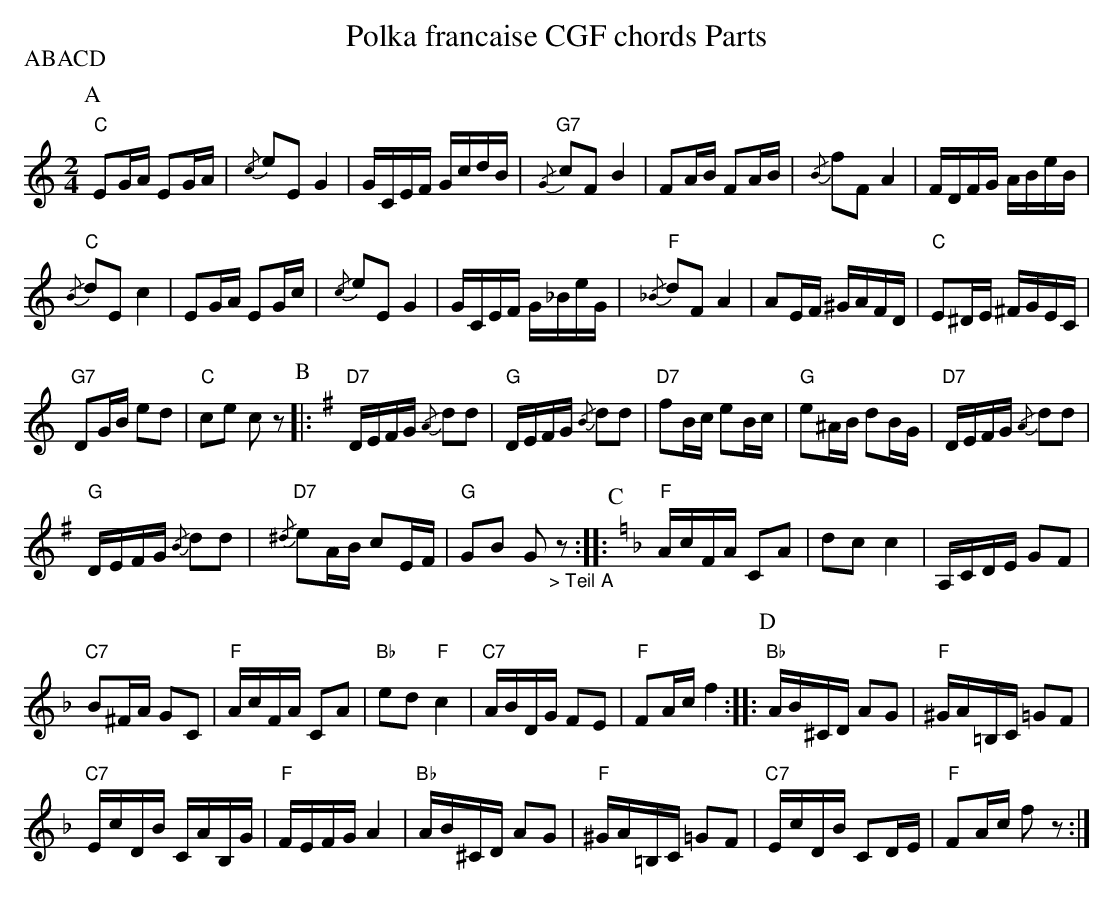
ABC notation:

X:1
T:Polka francaise CGF chords Parts
P:ABACD
M:2/4
L:1/16
K:Cmaj%%MIDI gchordon
[P:A] "C"E2GA E2GA | {/c}e2E2G4 | GCEF GcdB | "G7"{/G}c2F2B4 | F2AB F2AB | {/B}f2F2A4 | FDFG ABeB |
"C"{/B}d2E2c4 | E2GA E2Gc | {/c}e2E2G4 | GCEF G_BeG | "F"{/_B}d2F2A4 | A2EF ^GAFD | "C"E2^DE ^FGEC |
"G7"D2GB e2d2 | "C"c2e2 c2z2 [P:B] |: [K:Gmaj] "D7"DEFG {/A}d2d2 | "G"DEFG {/B}d2d2 | "D7"f2Bc e2Bc | "G"e2^AB d2BG | "D7"DEFG {/A}d2d2 |
"G"DEFG {/B}d2d2 | "D7"{/^d}e2AB c2EF | "G"G2B2 G2"_> Teil A"z2 :: [P:C] [K:Fmaj] "F"AcFA C2A2 | d2c2 c4 | A,CDE G2F2 |
"C7"B2^FA G2C2 | "F"AcFA C2A2 | "Bb"e2d2"F"c4 | "C7"ABDG F2E2 | "F"F2Ac f4 ::[P:D] "Bb"AB^CD A2G2 | "F"^GA=B,C =G2F2 |
"C7"EcDB CAB,G | "F"FEFG A4 | "Bb"AB^CD A2G2 | "F"^GA=B,C =G2F2 | "C7"EcDB C2DE | "F"F2Ac f2z2 :|
